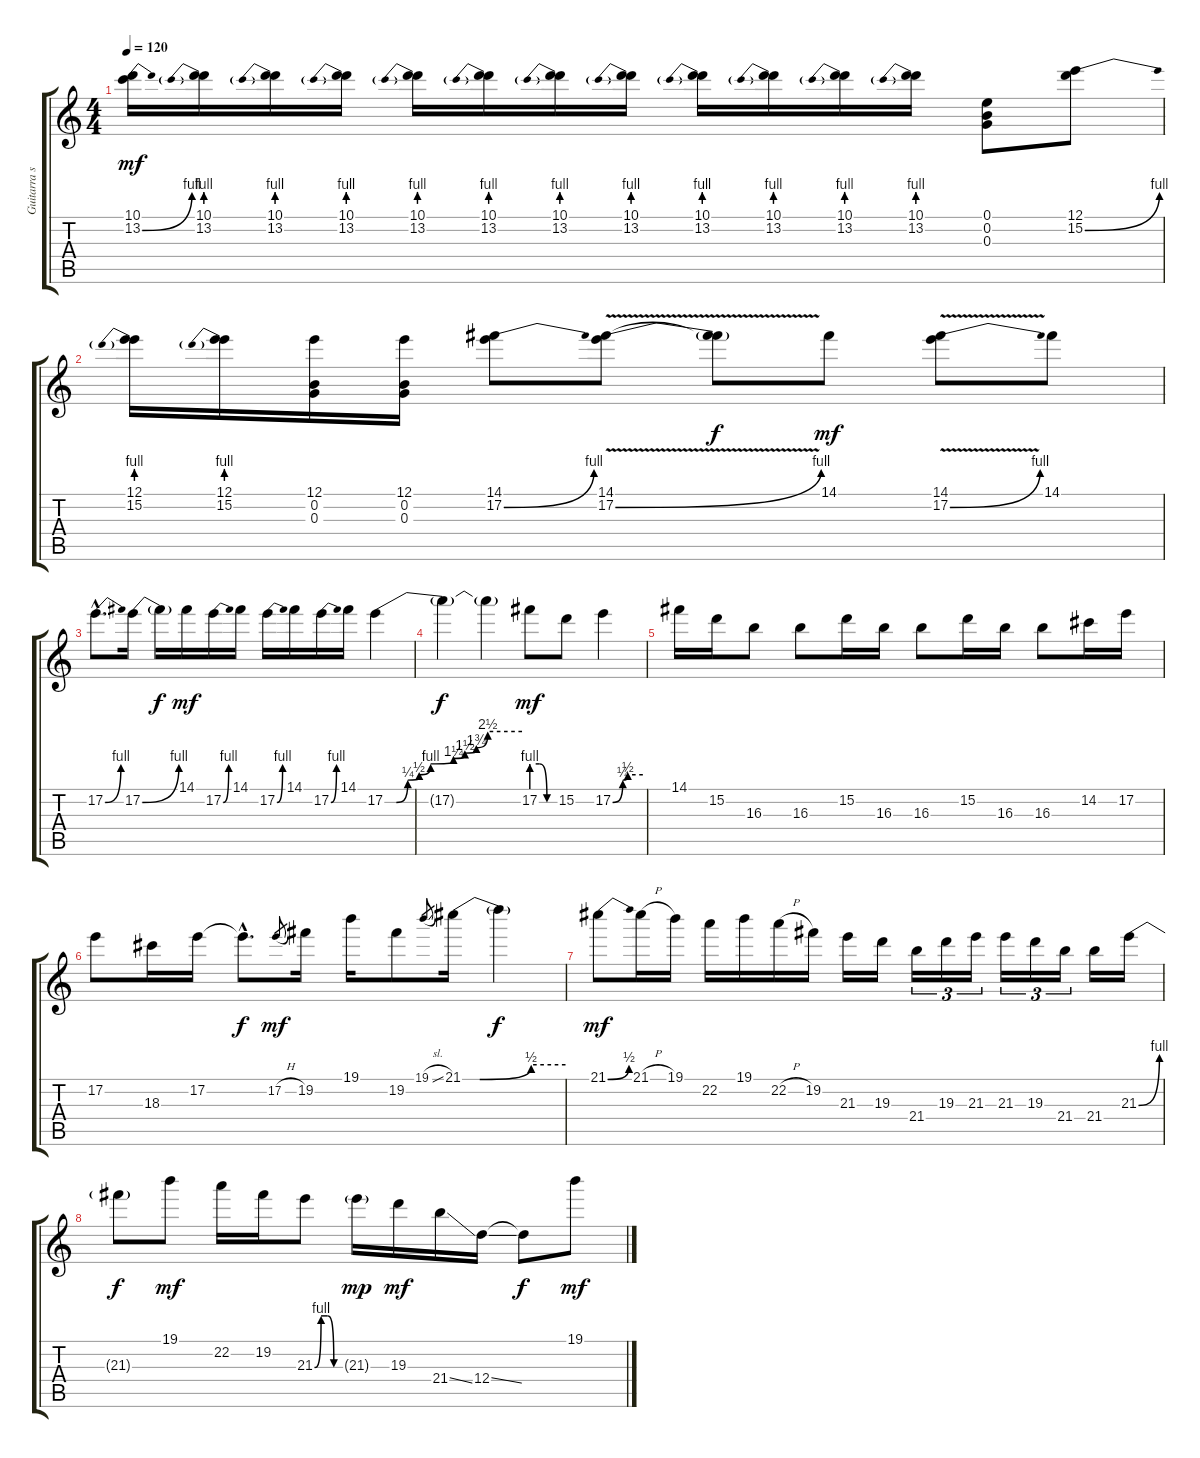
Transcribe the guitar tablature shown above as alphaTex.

\track ("Guitarra solista" "Guitarra s") {instrument distortionguitar}
\staff {score tabs}
\tuning (E4 B3 G3 D3 A2 E2) {hide}
\ts (4 4)
\tempo 120
\clef g2
\ks c
(10.1 13.2{be (bend 0 0 60 4)}).16{dy mf} (10.1 13.2{be (prebend 0 4 60 4)}).16 (10.1 13.2{be (prebend 0 4 60 4)}).16 (10.1 13.2{be (prebend 0 4 60 4)}).16 (10.1 13.2{be (prebend 0 4 60 4)}).16 (10.1 13.2{be (prebend 0 4 60 4)}).16 (10.1 13.2{be (prebend 0 4 60 4)}).16 (10.1 13.2{be (prebend 0 4 60 4)}).16 (10.1 13.2{be (prebend 0 4 60 4)}).16 (10.1 13.2{be (prebend 0 4 60 4)}).16 (10.1 13.2{be (prebend 0 4 60 4)}).16 (10.1 13.2{be (prebend 0 4 60 4)}).16 (0.1 0.2 0.3).8 (12.1 15.2{be (bend 0 0 60 4)}).8 |
(12.1 15.2{be (prebend 0 4 60 4)}).16 (12.1 15.2{be (prebend 0 4 60 4)}).16 (12.1 0.2 0.3).16 (12.1 0.2 0.3).16 (14.1 17.2{be (bend 0 0 60 4)}).8 (14.1{v} 17.2{be (bend 0 0 60 4) v}).8 (14.1{t} 17.2{t}).8{dy f} 14.1.8{dy mf} (14.1{v} 17.2{be (bend 0 0 60 4) v}).8 14.1.8 |
17.2{be (bend 0 0 60 4) hac}.8{d} 17.2{be (bend 0 0 60 4)}.16 17.2{t}.16{dy f} 14.1.16{dy mf} 17.2{be (bend 0 0 60 4)}.16 14.1.16 17.2{be (bend 0 0 60 4)}.16 14.1.16 17.2{be (bend 0 0 60 4)}.16 14.1.16 17.2{be (custom 0 0 5 0 10 1 15 2 20 4 30 5 35 6 40 7 45 10 60 10)}.4 |
17.2{t}.4{dy f} 17.2{t}.4 17.2{be (custom 0 4 20 4 40 0 60 0)}.8{dy mf} 15.2.8 17.2{be (custom 0 0 20 1 30 2 60 2)}.4 |
14.1.16{volume 11} 15.2.16 16.3.8 16.3.8 15.2.16 16.3.16 16.3.8 15.2.16 16.3.16 16.3.8 14.2.16 17.2.16 |
17.2.8 18.3.16 17.2.16 17.2{hac t}.8{d dy f} 17.2{h}.8{gr dy mf} 19.2.16 19.1.16 19.2.8 19.1{sl}.8{gr} 21.1{be (custom 0 0 10 0 40 2 60 2)}.16 21.1{t}.4{dy f} |
21.1{be (bend 0 0 60 2)}.8{dy mf} 21.1{h}.16 19.1.16 22.2.16 19.1.16 22.2{h}.16 19.2.16 21.3.16 19.3.16 21.4.16{tu (3 2)} 19.3.16{tu (3 2)} 21.3.16{tu (3 2)} 21.3.16{tu (3 2)} 19.3.16{tu (3 2)} 21.4.16{tu (3 2)} 21.4.16 21.3{be (bend 0 0 60 4)}.16 |
21.3{t}.8{dy f} 19.1.8{dy mf} 22.2.16 19.2.16 21.3{be (custom 0 0 15 4 30 4 45 0 60 0)}.8 21.3{g}.16{dy mp} 19.3.16{dy mf} 21.4{ss}.16 12.4{ss}.16 12.4{t}.8{dy f} 19.1.8{dy mf}
